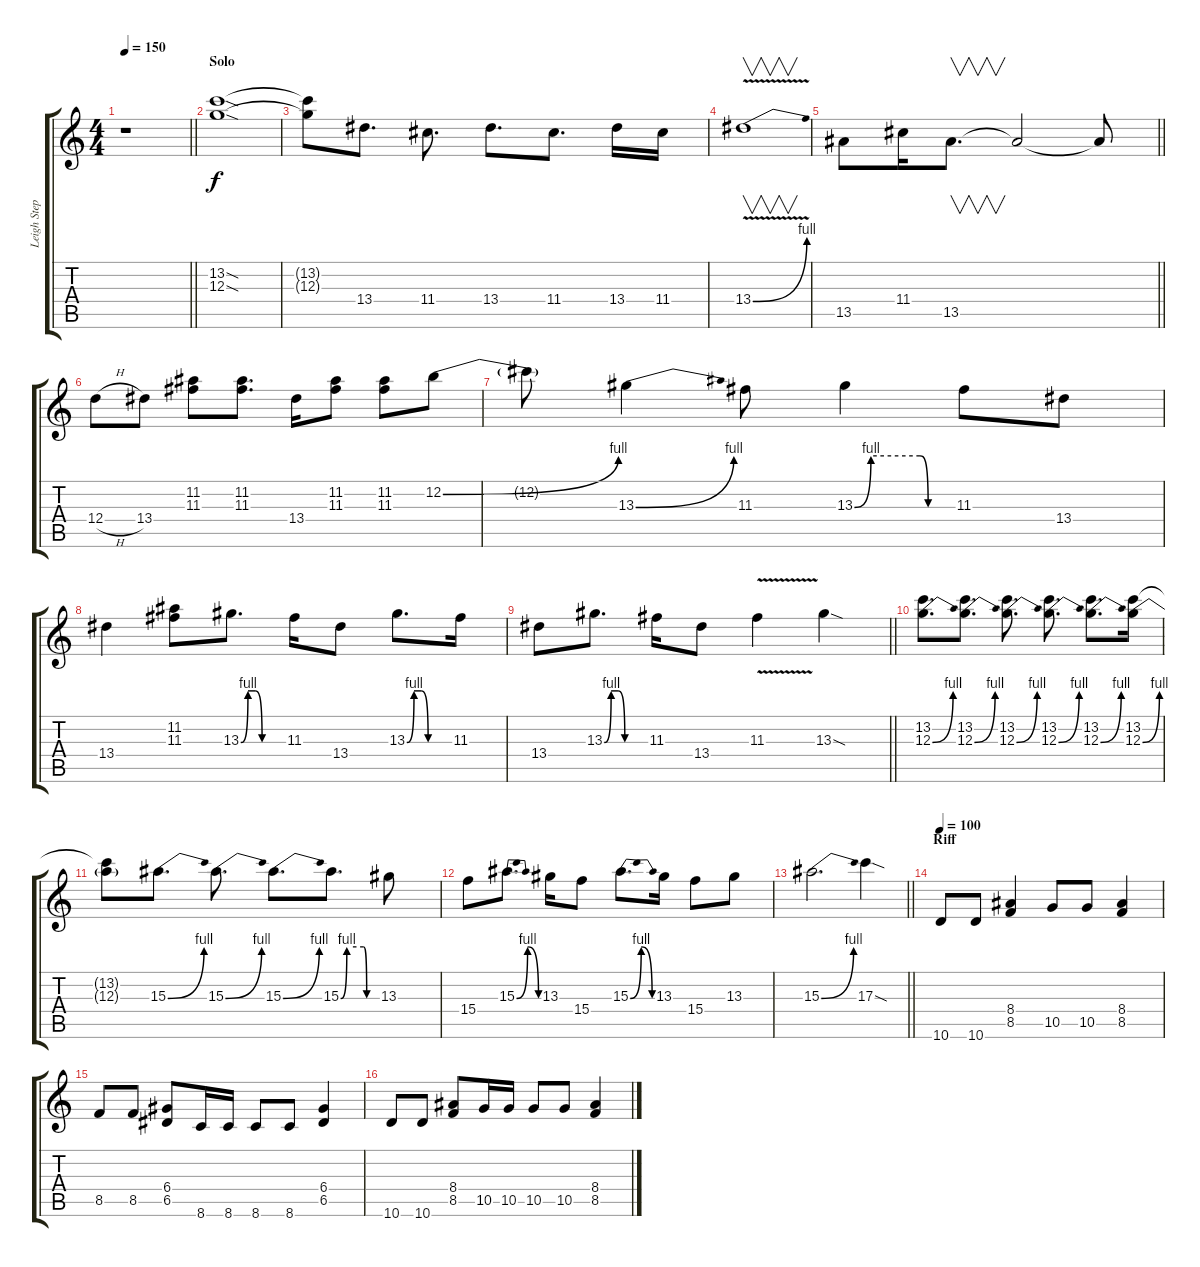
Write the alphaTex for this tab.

\track ("Leigh Stephens" "Leigh Step") {instrument overdrivenguitar}
\staff {score tabs}
\tuning (E4 B3 G3 D3 A2 E2) {hide}
\ts (4 4)
\tempo 150
\clef g2
\barLineRight lightlight
\ks c
r.1{dy f} |
\section ("" "Solo")
(13.2{sod} 12.3{sod}).1 |
(13.2{t} 12.3{t}).8 13.4.8{d} 11.4.8{d} 13.4.8{d} 11.4.8{d} 13.4.16 11.4.16 |
13.4{be (bend 0 0 60 4) v}.1{v} |
\barLineRight lightlight
13.5.8 11.4.16 13.5.8{v d} 13.5{t}.2 13.5{t}.8 |
12.4{h}.8 13.4.8 (11.2 11.3).8 (11.2 11.3).8{d} 13.4.16 (11.2 11.3).8 (11.2 11.3).8 12.2{be (bend 0 0 60 4)}.8 |
12.2{t}.8 13.3{be (bend 0 0 60 4)}.4 11.3.8 13.3{be (custom 0 0 10 4 40 4 45 0 60 0)}.4 11.3.8 13.4.8 |
13.4.4 (11.2 11.3).8 13.3{be (custom 0 0 10 4 20 4 30 0 60 0)}.8{d} 11.3.16 13.4.8 13.3{be (custom 0 0 10 4 20 4 30 0 60 0)}.8{d} 11.3.16 |
\barLineRight lightlight
13.4.8 13.3{be (custom 0 0 10 4 20 4 30 0 60 0)}.8{d} 11.3.16 13.4.8 11.3{v}.4 13.3{sod}.4 |
(13.2 12.3{be (bend 0 0 60 4)}).8{d} (13.2 12.3{be (bend 0 0 60 4)}).8{d} (13.2 12.3{be (bend 0 0 60 4)}).8{d} (13.2 12.3{be (bend 0 0 60 4)}).8{d} (13.2 12.3{be (bend 0 0 60 4)}).8{d} (13.2 12.3{be (bend 0 0 60 4)}).16 |
(13.2{t} 12.3{t}).8 15.3{be (bend 0 0 60 4)}.8{d} 15.3{be (bend 0 0 60 4)}.8{d} 15.3{be (bend 0 0 60 4)}.8{d} 15.3{be (custom 0 0 10 4 38 4 43 0 60 0)}.8{d} 13.3.8 |
15.4.8 15.3{be (bendrelease 0 0 15 4 38 4 60 0)}.8{d} 13.3.16 15.4.8 15.3{be (bendrelease 0 0 15 4 38 4 60 0)}.8{d} 13.3.16 15.4.8 13.3.8 |
\barLineRight lightlight
15.3{be (bend 0 0 60 4)}.2{d} 17.3{sod}.4 |
\section ("" "Riff")
\tempo 100
10.6.8 10.6.8 (8.4 8.5).4 10.5.8 10.5.8 (8.4 8.5).4 |
8.5.8 8.5.8 (6.4 6.5).8 8.6.16 8.6.16 8.6.8 8.6.8 (6.4 6.5).4 |
10.6.8 10.6.8 (8.4 8.5).8 10.5.16 10.5.16 10.5.8 10.5.8 (8.4 8.5).4
